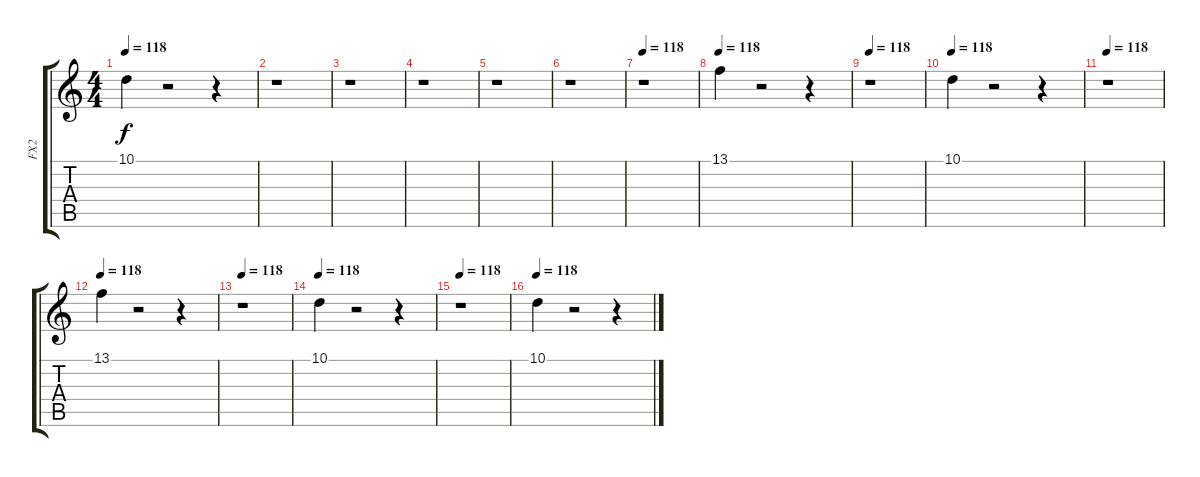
\track ("FX2" "FX2") {instrument tinklebell}
\staff {score tabs}
\tuning (E4 B3 G3 D3 A2 D2) {hide}
\ts (4 4)
\tempo 118
\clef g2
\ks c
10.1.4{dy f} r.2 r.4 |
r.1 |
r.1 |
r.1 |
r.1 |
r.1 |
\tempo 118
r.1 |
\tempo 118
13.1.4 r.2 r.4 |
\tempo 118
r.1 |
\tempo 118
10.1.4 r.2 r.4 |
\tempo 118
r.1 |
\tempo 118
13.1.4 r.2 r.4 |
\tempo 118
r.1 |
\tempo 118
10.1.4 r.2 r.4 |
\tempo 118
r.1 |
\tempo 118
10.1.4 r.2 r.4
